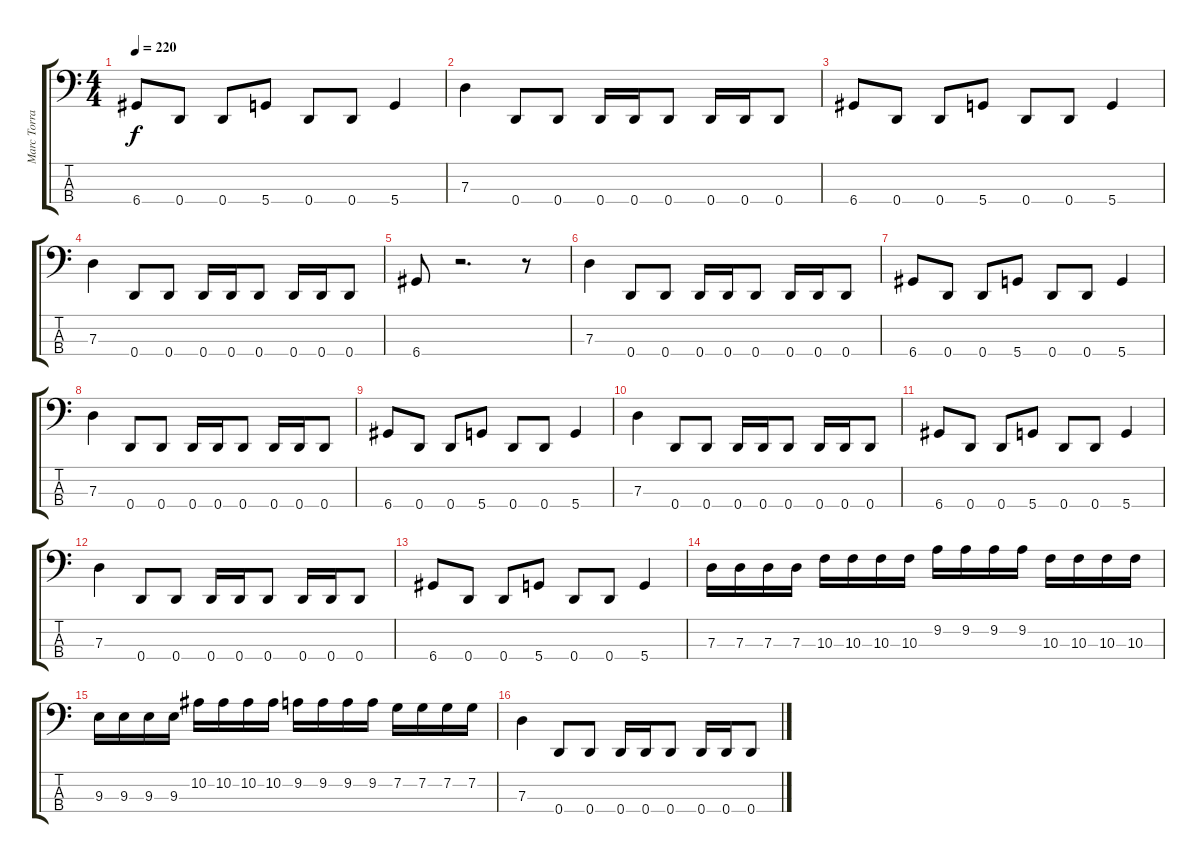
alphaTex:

\track ("Marc Torras" "Marc Torra") {instrument electricbasspick}
\staff {score tabs}
\tuning (F2 C2 G1 D1) {hide}
\ts (4 4)
\tempo 220
\clef f4
\ks c
6.4.8{dy f} 0.4.8 0.4.8 5.4.8 0.4.8 0.4.8 5.4.4 |
7.3.4 0.4.8 0.4.8 0.4.16 0.4.16 0.4.8 0.4.16 0.4.16 0.4.8 |
6.4.8 0.4.8 0.4.8 5.4.8 0.4.8 0.4.8 5.4.4 |
7.3.4 0.4.8 0.4.8 0.4.16 0.4.16 0.4.8 0.4.16 0.4.16 0.4.8 |
6.4.8 r.2{d} r.8 |
7.3.4 0.4.8 0.4.8 0.4.16 0.4.16 0.4.8 0.4.16 0.4.16 0.4.8 |
6.4.8 0.4.8 0.4.8 5.4.8 0.4.8 0.4.8 5.4.4 |
7.3.4 0.4.8 0.4.8 0.4.16 0.4.16 0.4.8 0.4.16 0.4.16 0.4.8 |
6.4.8 0.4.8 0.4.8 5.4.8 0.4.8 0.4.8 5.4.4 |
7.3.4 0.4.8 0.4.8 0.4.16 0.4.16 0.4.8 0.4.16 0.4.16 0.4.8 |
6.4.8 0.4.8 0.4.8 5.4.8 0.4.8 0.4.8 5.4.4 |
7.3.4 0.4.8 0.4.8 0.4.16 0.4.16 0.4.8 0.4.16 0.4.16 0.4.8 |
6.4.8 0.4.8 0.4.8 5.4.8 0.4.8 0.4.8 5.4.4 |
7.3.16 7.3.16 7.3.16 7.3.16 10.3.16 10.3.16 10.3.16 10.3.16 9.2.16 9.2.16 9.2.16 9.2.16 10.3.16 10.3.16 10.3.16 10.3.16 |
9.3.16 9.3.16 9.3.16 9.3.16 10.2.16 10.2.16 10.2.16 10.2.16 9.2.16 9.2.16 9.2.16 9.2.16 7.2.16 7.2.16 7.2.16 7.2.16 |
7.3.4 0.4.8 0.4.8 0.4.16 0.4.16 0.4.8 0.4.16 0.4.16 0.4.8
